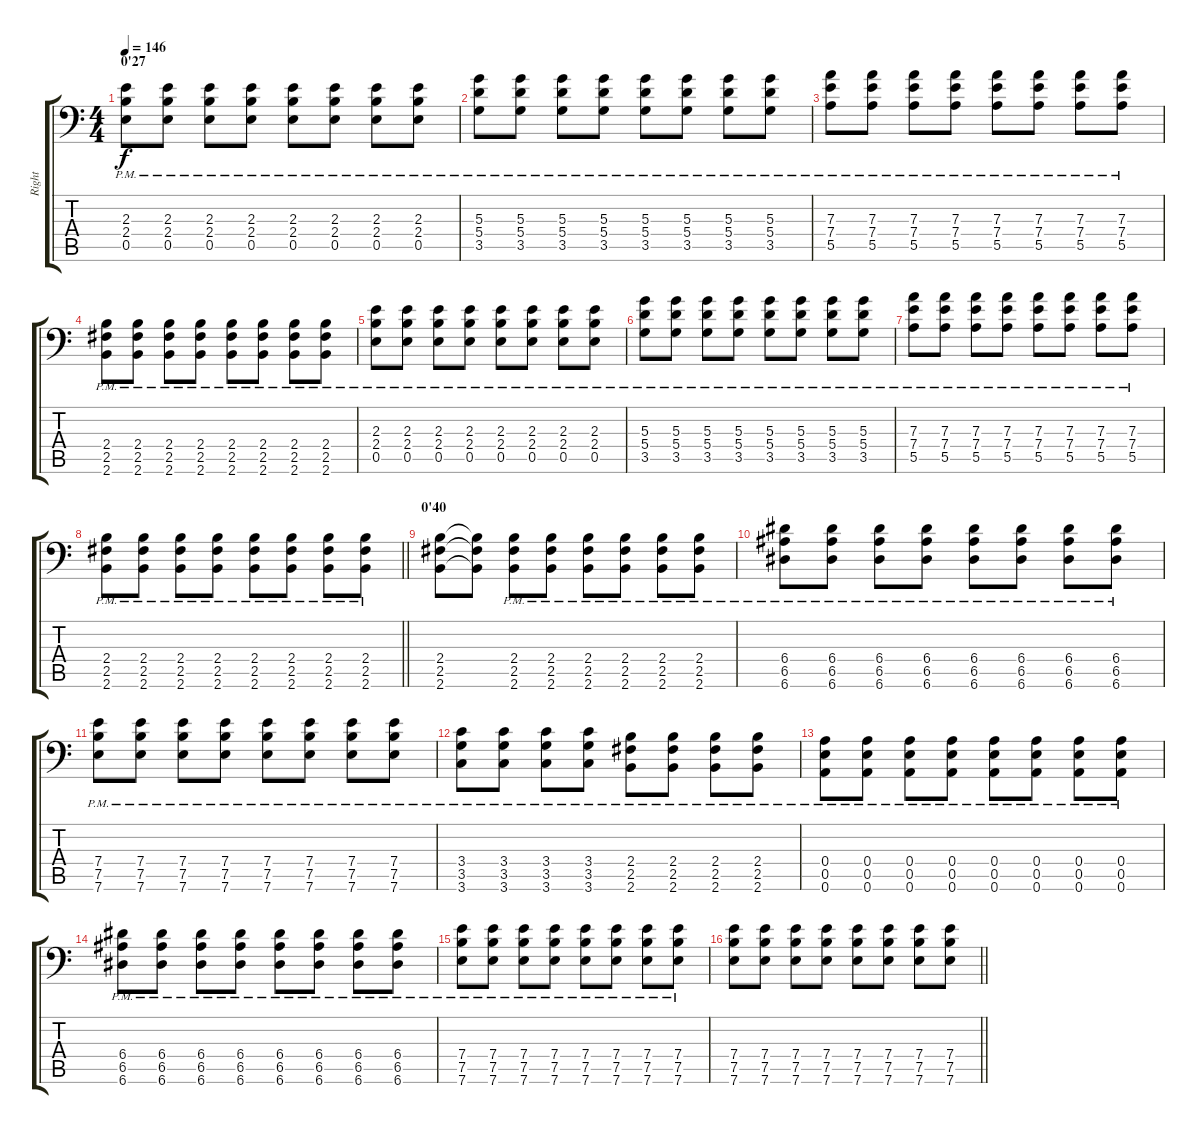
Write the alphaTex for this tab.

\track ("Right" "Right") {instrument distortionguitar}
\staff {score tabs}
\tuning (B3 Gb3 D3 A2 E2 A1) {hide}
\ts (4 4)
\section ("" "0'27")
\tempo 146
\clef f4
\ks c
(2.3{pm} 2.4{pm} 0.5{pm}).8{dy f} (2.3{pm} 2.4{pm} 0.5{pm}).8 (2.3{pm} 2.4{pm} 0.5{pm}).8 (2.3{pm} 2.4{pm} 0.5{pm}).8 (2.3{pm} 2.4{pm} 0.5{pm}).8 (2.3{pm} 2.4{pm} 0.5{pm}).8 (2.3{pm} 2.4{pm} 0.5{pm}).8 (2.3{pm} 2.4{pm} 0.5{pm}).8 |
(5.3{pm} 5.4{pm} 3.5{pm}).8 (5.3{pm} 5.4{pm} 3.5{pm}).8 (5.3{pm} 5.4{pm} 3.5{pm}).8 (5.3{pm} 5.4{pm} 3.5{pm}).8 (5.3{pm} 5.4{pm} 3.5{pm}).8 (5.3{pm} 5.4{pm} 3.5{pm}).8 (5.3{pm} 5.4{pm} 3.5{pm}).8 (5.3{pm} 5.4{pm} 3.5{pm}).8 |
(7.3{pm} 7.4{pm} 5.5{pm}).8 (7.3{pm} 7.4{pm} 5.5{pm}).8 (7.3{pm} 7.4{pm} 5.5{pm}).8 (7.3{pm} 7.4{pm} 5.5{pm}).8 (7.3{pm} 7.4{pm} 5.5{pm}).8 (7.3{pm} 7.4{pm} 5.5{pm}).8 (7.3{pm} 7.4{pm} 5.5{pm}).8 (7.3{pm} 7.4{pm} 5.5{pm}).8 |
(2.4{pm} 2.5{pm} 2.6{pm}).8 (2.4{pm} 2.5{pm} 2.6{pm}).8 (2.4{pm} 2.5{pm} 2.6{pm}).8 (2.4{pm} 2.5{pm} 2.6{pm}).8 (2.4{pm} 2.5{pm} 2.6{pm}).8 (2.4{pm} 2.5{pm} 2.6{pm}).8 (2.4{pm} 2.5{pm} 2.6{pm}).8 (2.4{pm} 2.5{pm} 2.6{pm}).8 |
(2.3{pm} 2.4{pm} 0.5{pm}).8 (2.3{pm} 2.4{pm} 0.5{pm}).8 (2.3{pm} 2.4{pm} 0.5{pm}).8 (2.3{pm} 2.4{pm} 0.5{pm}).8 (2.3{pm} 2.4{pm} 0.5{pm}).8 (2.3{pm} 2.4{pm} 0.5{pm}).8 (2.3{pm} 2.4{pm} 0.5{pm}).8 (2.3{pm} 2.4{pm} 0.5{pm}).8 |
(5.3{pm} 5.4{pm} 3.5{pm}).8 (5.3{pm} 5.4{pm} 3.5{pm}).8 (5.3{pm} 5.4{pm} 3.5{pm}).8 (5.3{pm} 5.4{pm} 3.5{pm}).8 (5.3{pm} 5.4{pm} 3.5{pm}).8 (5.3{pm} 5.4{pm} 3.5{pm}).8 (5.3{pm} 5.4{pm} 3.5{pm}).8 (5.3{pm} 5.4{pm} 3.5{pm}).8 |
(7.3{pm} 7.4{pm} 5.5{pm}).8 (7.3{pm} 7.4{pm} 5.5{pm}).8 (7.3{pm} 7.4{pm} 5.5{pm}).8 (7.3{pm} 7.4{pm} 5.5{pm}).8 (7.3{pm} 7.4{pm} 5.5{pm}).8 (7.3{pm} 7.4{pm} 5.5{pm}).8 (7.3{pm} 7.4{pm} 5.5{pm}).8 (7.3{pm} 7.4{pm} 5.5{pm}).8 |
\barLineRight lightlight
(2.4{pm} 2.5{pm} 2.6{pm}).8 (2.4{pm} 2.5{pm} 2.6{pm}).8 (2.4{pm} 2.5{pm} 2.6{pm}).8 (2.4{pm} 2.5{pm} 2.6{pm}).8 (2.4{pm} 2.5{pm} 2.6{pm}).8 (2.4{pm} 2.5{pm} 2.6{pm}).8 (2.4{pm} 2.5{pm} 2.6{pm}).8 (2.4{pm} 2.5{pm} 2.6{pm}).8 |
\section ("" "0'40")
(2.4 2.5 2.6).8 (2.4{t} 2.5{t} 2.6{t}).8 (2.4{pm} 2.5{pm} 2.6{pm}).8 (2.4{pm} 2.5{pm} 2.6{pm}).8 (2.4{pm} 2.5{pm} 2.6{pm}).8 (2.4{pm} 2.5{pm} 2.6{pm}).8 (2.4{pm} 2.5{pm} 2.6{pm}).8 (2.4{pm} 2.5{pm} 2.6{pm}).8 |
(6.4{pm} 6.5{pm} 6.6{pm}).8 (6.4{pm} 6.5{pm} 6.6{pm}).8 (6.4{pm} 6.5{pm} 6.6{pm}).8 (6.4{pm} 6.5{pm} 6.6{pm}).8 (6.4{pm} 6.5{pm} 6.6{pm}).8 (6.4{pm} 6.5{pm} 6.6{pm}).8 (6.4{pm} 6.5{pm} 6.6{pm}).8 (6.4{pm} 6.5{pm} 6.6{pm}).8 |
(7.4{pm} 7.5{pm} 7.6{pm}).8 (7.4{pm} 7.5{pm} 7.6{pm}).8 (7.4{pm} 7.5{pm} 7.6{pm}).8 (7.4{pm} 7.5{pm} 7.6{pm}).8 (7.4{pm} 7.5{pm} 7.6{pm}).8 (7.4{pm} 7.5{pm} 7.6{pm}).8 (7.4{pm} 7.5{pm} 7.6{pm}).8 (7.4{pm} 7.5{pm} 7.6{pm}).8 |
(3.4{pm} 3.5{pm} 3.6{pm}).8 (3.4{pm} 3.5{pm} 3.6{pm}).8 (3.4{pm} 3.5{pm} 3.6{pm}).8 (3.4{pm} 3.5{pm} 3.6{pm}).8 (2.4{pm} 2.5{pm} 2.6{pm}).8 (2.4{pm} 2.5{pm} 2.6{pm}).8 (2.4{pm} 2.5{pm} 2.6{pm}).8 (2.4{pm} 2.5{pm} 2.6{pm}).8 |
(0.4{pm} 0.5{pm} 0.6).8 (0.4{pm} 0.5{pm} 0.6).8 (0.4{pm} 0.5{pm} 0.6).8 (0.4{pm} 0.5{pm} 0.6).8 (0.4{pm} 0.5{pm} 0.6).8 (0.4{pm} 0.5{pm} 0.6).8 (0.4{pm} 0.5{pm} 0.6).8 (0.4{pm} 0.5{pm} 0.6).8 |
(6.4{pm} 6.5{pm} 6.6{pm}).8 (6.4{pm} 6.5{pm} 6.6{pm}).8 (6.4{pm} 6.5{pm} 6.6{pm}).8 (6.4{pm} 6.5{pm} 6.6{pm}).8 (6.4{pm} 6.5{pm} 6.6{pm}).8 (6.4{pm} 6.5{pm} 6.6{pm}).8 (6.4{pm} 6.5{pm} 6.6{pm}).8 (6.4{pm} 6.5{pm} 6.6{pm}).8 |
(7.4{pm} 7.5{pm} 7.6{pm}).8 (7.4{pm} 7.5{pm} 7.6{pm}).8 (7.4{pm} 7.5{pm} 7.6{pm}).8 (7.4{pm} 7.5{pm} 7.6{pm}).8 (7.4{pm} 7.5{pm} 7.6{pm}).8 (7.4{pm} 7.5{pm} 7.6{pm}).8 (7.4{pm} 7.5{pm} 7.6{pm}).8 (7.4{pm} 7.5{pm} 7.6{pm}).8 |
\barLineRight lightlight
(7.4 7.5 7.6).8 (7.4 7.5 7.6).8 (7.4 7.5 7.6).8 (7.4 7.5 7.6).8 (7.4 7.5 7.6).8 (7.4 7.5 7.6).8 (7.4 7.5 7.6).8 (7.4 7.5 7.6).8
